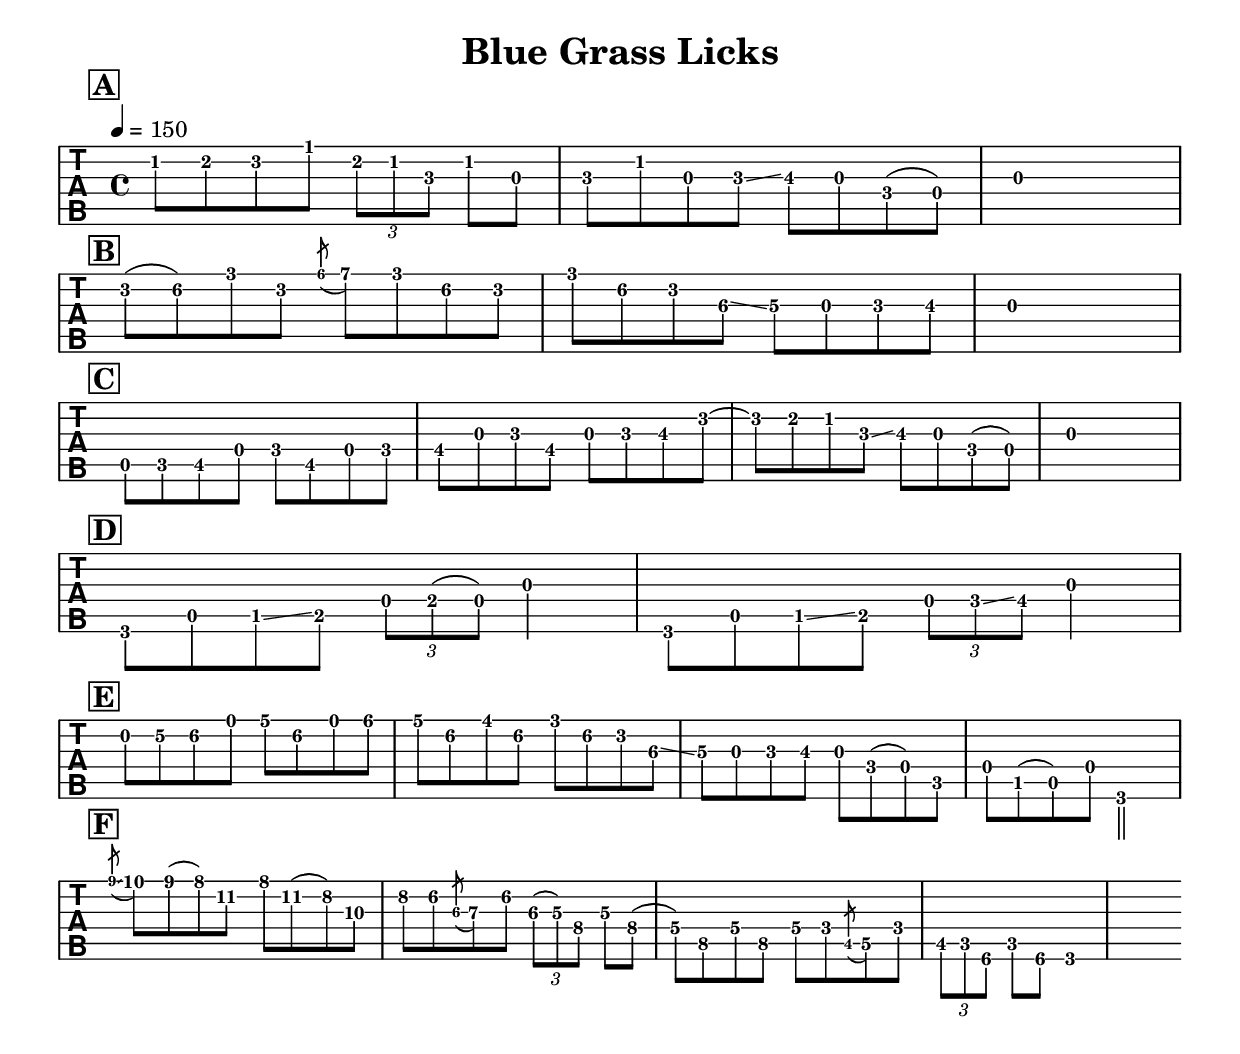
%
%
%
\version "2.23.2"
\include "english.ly"
\include "articulate.ly"
\header {
  title = "Blue Grass Licks"
  subtitle = ""
  composer = ""
}

\layout {
  \context {
    \Score
    \omit BarNumber

  }
  indent = 0.0
  \override Voice.StringNumber.stencil = ##f
}

\include "predefined-guitar-fretboards.ly"

chord_music = {
  \time 4/4
  \chordmode  {

  }
}

music = {
  \clef moderntab
  \key g \major
  \time 4/4
  \stemDown
  \relative c' {
    \override Score.RehearsalMark.stencil =
    #(make-stencil-boxer 0.15 0.3 ly:text-interface::print)
    \override Beam.concaveness = #10000
    \set TabStaff.minimumFret = #0

    \mark \default
    c8 cs d f \tuplet 3/2 { cs c as}  c8 g8 | as c g as \glissando b\3 g f( d) | g1 |
    \break
    \mark \default
    \set TabStaff.minimumFret = #3
    d'8( f\2) g d \acciaccatura as' b g f d g f d cs \glissando c g as b\3 | g1 |
    \break
    \mark \default
    \set TabStaff.minimumFret = #0
    a,8 c cs d f cs d f fs g as fs g as b\3 d8 ~ d8 cs8 c8 as \glissando b\3 g f( d) | g1 |
    \break
    \mark \default
    \set TabStaff.minimumFret = #0
    g,8 a as \glissando b8  \tuplet 3/2 { d e( d) }  g4
    g,8 a as \glissando b \tuplet 3/2 { d f \glissando fs}  g4 |
    \break
    \mark \default
    \set TabStaff.minimumFret = #3
    b8 e\2 f e a f e as a f gs f g f d cs \glissando c g as b\3 g f( d) c |
    \set TabStaff.minimumFret = #0
    d as( a) d g,2
    \break
    \mark \default
    \set TabStaff.minimumFret = #7
    \acciaccatura cs''8 \glissando d8 cs( c) as c as( g) f g
    \set TabStaff.minimumFret = #5
    f \acciaccatura cs d f \tuplet 3/2 { cs( c) as }  c as( g\4) f g\4
    f g\4
    \set TabStaff.minimumFret = #3
    f \acciaccatura cs d\5 f \tuplet 3/2 {cs c as} c as g1


  }
}


<<
  \new ChordNames {
    \chord_music
  }

  \new TabStaff  {
    \tabFullNotation
    \clef moderntab
    \tempo  4 = 150

    \music
  }
>>

\score {
  \new Staff \with {midiInstrument = "acoustic guitar (nylon)"}
  \unfoldRepeats \articulate
  \music
  \midi {
    \tempo 4 = 150
  }
}


